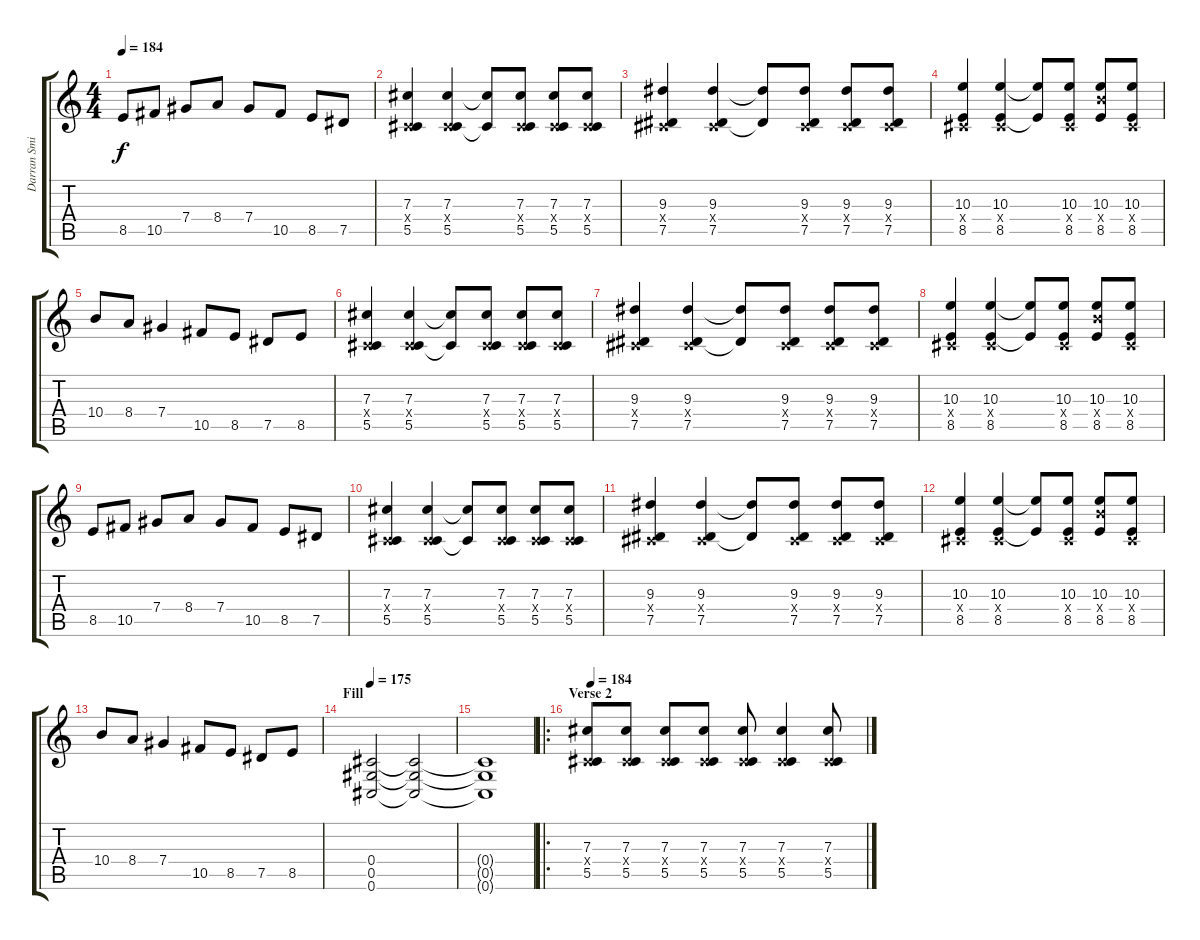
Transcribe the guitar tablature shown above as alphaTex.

\track ("Darran Smith" "Darran Smi") {instrument overdrivenguitar}
\staff {score tabs}
\tuning (Eb4 Bb3 Gb3 Db3 Ab2 Db2) {hide}
\ts (4 4)
\tempo 184
\clef g2
\ks c
8.5.8{dy f} 10.5.8 7.4.8 8.4.8 7.4.8 10.5.8 8.5.8 7.5.8 |
(7.3 0.4{x} 5.5).4 (7.3 0.4{x} 5.5).4 (7.3{t} 5.5{t}).8 (7.3 0.4{x} 5.5).8 (7.3 0.4{x} 5.5).8 (7.3 0.4{x} 5.5).8 |
(9.3 0.4{x} 7.5).4 (9.3 0.4{x} 7.5).4 (9.3{t} 7.5{t}).8 (9.3 0.4{x} 7.5).8 (9.3 0.4{x} 7.5).8 (9.3 0.4{x} 7.5).8 |
(10.3 0.4{x} 8.5).4 (10.3 0.4{x} 8.5).4 (10.3{t} 8.5{t}).8 (10.3 0.4{x} 8.5).8 (10.3 10.4{x} 8.5).8 (10.3 0.4{x} 8.5).8 |
10.4.8 8.4.8 7.4.4 10.5.8 8.5.8 7.5.8 8.5.8 |
(7.3 0.4{x} 5.5).4 (7.3 0.4{x} 5.5).4 (7.3{t} 5.5{t}).8 (7.3 0.4{x} 5.5).8 (7.3 0.4{x} 5.5).8 (7.3 0.4{x} 5.5).8 |
(9.3 0.4{x} 7.5).4 (9.3 0.4{x} 7.5).4 (9.3{t} 7.5{t}).8 (9.3 0.4{x} 7.5).8 (9.3 0.4{x} 7.5).8 (9.3 0.4{x} 7.5).8 |
(10.3 0.4{x} 8.5).4 (10.3 0.4{x} 8.5).4 (10.3{t} 8.5{t}).8 (10.3 0.4{x} 8.5).8 (10.3 10.4{x} 8.5).8 (10.3 0.4{x} 8.5).8 |
8.5.8 10.5.8 7.4.8 8.4.8 7.4.8 10.5.8 8.5.8 7.5.8 |
(7.3 0.4{x} 5.5).4 (7.3 0.4{x} 5.5).4 (7.3{t} 5.5{t}).8 (7.3 0.4{x} 5.5).8 (7.3 0.4{x} 5.5).8 (7.3 0.4{x} 5.5).8 |
(9.3 0.4{x} 7.5).4 (9.3 0.4{x} 7.5).4 (9.3{t} 7.5{t}).8 (9.3 0.4{x} 7.5).8 (9.3 0.4{x} 7.5).8 (9.3 0.4{x} 7.5).8 |
(10.3 0.4{x} 8.5).4 (10.3 0.4{x} 8.5).4 (10.3{t} 8.5{t}).8 (10.3 0.4{x} 8.5).8 (10.3 10.4{x} 8.5).8 (10.3 0.4{x} 8.5).8 |
10.4.8 8.4.8 7.4.4 10.5.8 8.5.8 7.5.8 8.5.8 |
\section ("" "Fill")
\tempo 175
(0.4 0.5 0.6).2 (0.4{t} 0.5{t} 0.6{t}).2 |
(0.4{t} 0.5{t} 0.6{t}).1 |
\ro
\section ("" "Verse 2")
\tempo 184
(7.3 0.4{x} 5.5).8 (7.3 0.4{x} 5.5).8 (7.3 0.4{x} 5.5).8 (7.3 0.4{x} 5.5).8 (7.3 0.4{x} 5.5).8 (7.3 0.4{x} 5.5).4 (7.3 0.4{x} 5.5).8
